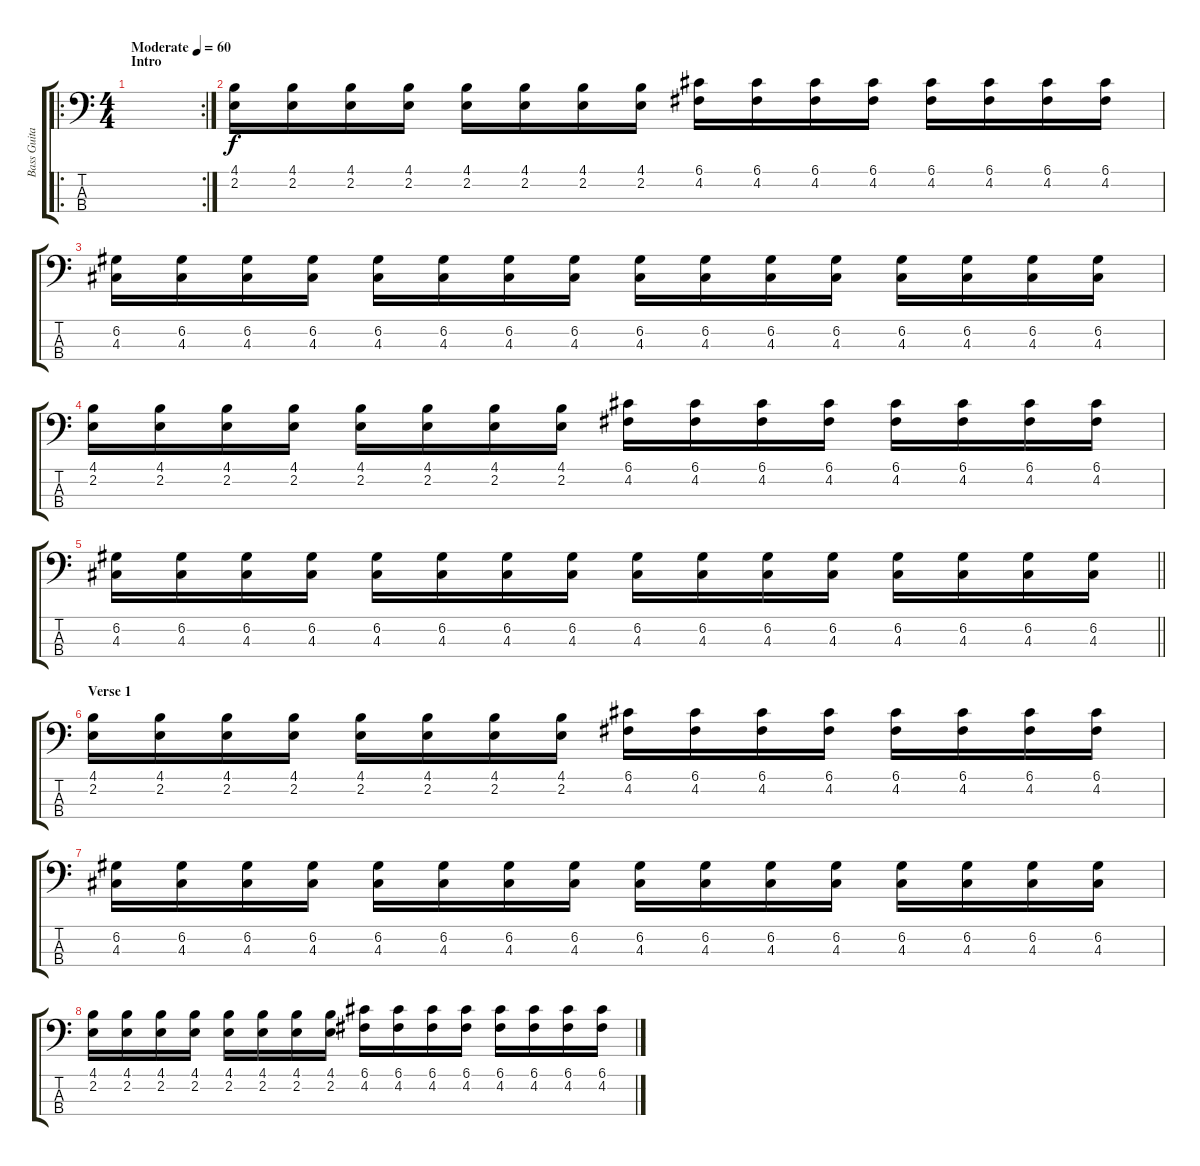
\track ("Bass Guitar" "Bass Guita") {instrument electricbassfinger}
\staff {score tabs}
\tuning (G2 D2 A1 E1) {hide}
\ro
\rc 2
\ts (4 4)
\section ("" "Intro")
\tempo (60 "Moderate")
\clef f4
\ks c
|
(4.1 2.2).16 (4.1 2.2).16 (4.1 2.2).16 (4.1 2.2).16 (4.1 2.2).16 (4.1 2.2).16 (4.1 2.2).16 (4.1 2.2).16 (6.1 4.2).16 (6.1 4.2).16 (6.1 4.2).16 (6.1 4.2).16 (6.1 4.2).16 (6.1 4.2).16 (6.1 4.2).16 (6.1 4.2).16 |
(6.2 4.3).16 (6.2 4.3).16 (6.2 4.3).16 (6.2 4.3).16 (6.2 4.3).16 (6.2 4.3).16 (6.2 4.3).16 (6.2 4.3).16 (6.2 4.3).16 (6.2 4.3).16 (6.2 4.3).16 (6.2 4.3).16 (6.2 4.3).16 (6.2 4.3).16 (6.2 4.3).16 (6.2 4.3).16 |
(4.1 2.2).16 (4.1 2.2).16 (4.1 2.2).16 (4.1 2.2).16 (4.1 2.2).16 (4.1 2.2).16 (4.1 2.2).16 (4.1 2.2).16 (6.1 4.2).16 (6.1 4.2).16 (6.1 4.2).16 (6.1 4.2).16 (6.1 4.2).16 (6.1 4.2).16 (6.1 4.2).16 (6.1 4.2).16 |
\barLineRight lightlight
(6.2 4.3).16 (6.2 4.3).16 (6.2 4.3).16 (6.2 4.3).16 (6.2 4.3).16 (6.2 4.3).16 (6.2 4.3).16 (6.2 4.3).16 (6.2 4.3).16 (6.2 4.3).16 (6.2 4.3).16 (6.2 4.3).16 (6.2 4.3).16 (6.2 4.3).16 (6.2 4.3).16 (6.2 4.3).16 |
\section ("" "Verse 1")
(4.1 2.2).16 (4.1 2.2).16 (4.1 2.2).16 (4.1 2.2).16 (4.1 2.2).16 (4.1 2.2).16 (4.1 2.2).16 (4.1 2.2).16 (6.1 4.2).16 (6.1 4.2).16 (6.1 4.2).16 (6.1 4.2).16 (6.1 4.2).16 (6.1 4.2).16 (6.1 4.2).16 (6.1 4.2).16 |
(6.2 4.3).16 (6.2 4.3).16 (6.2 4.3).16 (6.2 4.3).16 (6.2 4.3).16 (6.2 4.3).16 (6.2 4.3).16 (6.2 4.3).16 (6.2 4.3).16 (6.2 4.3).16 (6.2 4.3).16 (6.2 4.3).16 (6.2 4.3).16 (6.2 4.3).16 (6.2 4.3).16 (6.2 4.3).16 |
(4.1 2.2).16 (4.1 2.2).16 (4.1 2.2).16 (4.1 2.2).16 (4.1 2.2).16 (4.1 2.2).16 (4.1 2.2).16 (4.1 2.2).16 (6.1 4.2).16 (6.1 4.2).16 (6.1 4.2).16 (6.1 4.2).16 (6.1 4.2).16 (6.1 4.2).16 (6.1 4.2).16 (6.1 4.2).16
